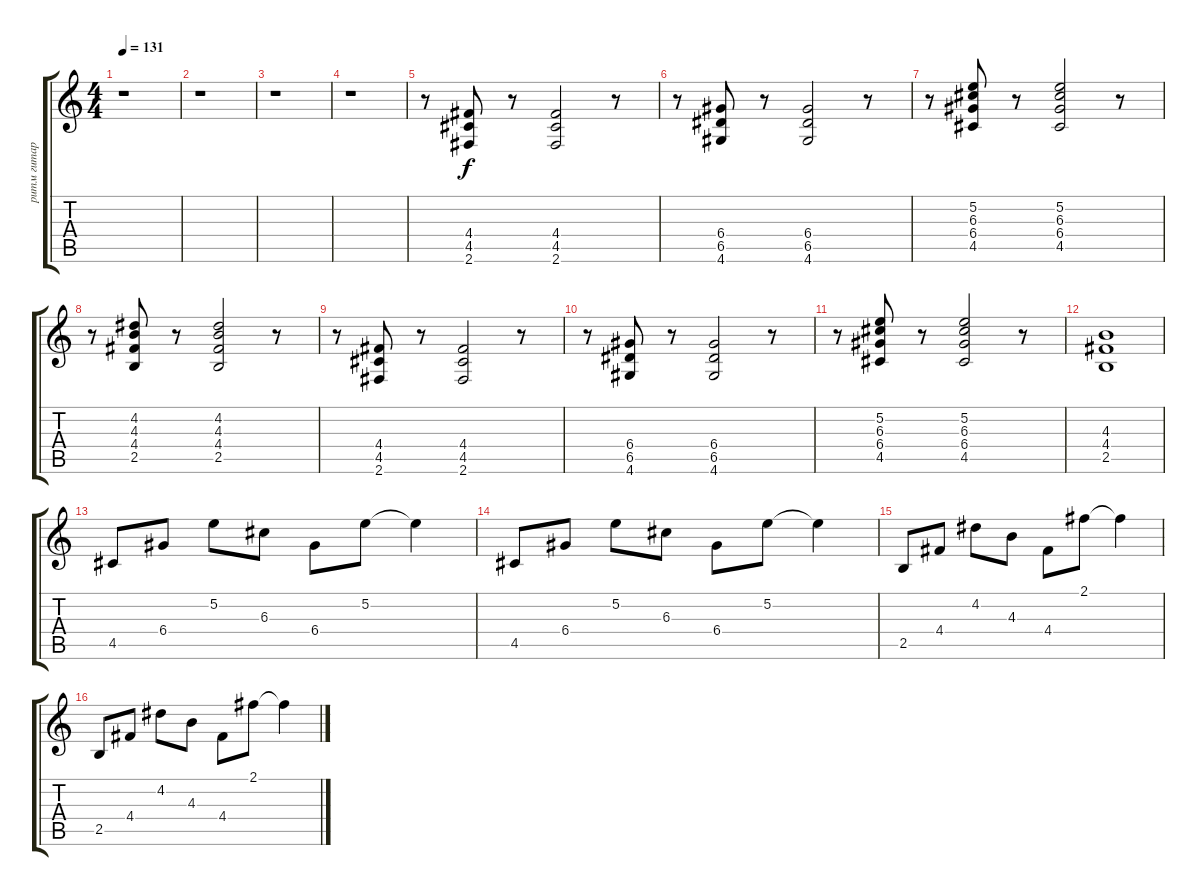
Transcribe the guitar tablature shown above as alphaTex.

\track ("ритм гитара - акустика" "ритм гитар") {instrument acousticguitarsteel}
\staff {score tabs}
\tuning (E4 B3 G3 D3 A2 E2) {hide}
\ts (4 4)
\tempo 131
\clef g2
\ks c
r.1{dy f} |
r.1 |
r.1 |
r.1 |
r.8 (4.4 4.5 2.6).8 r.8 (4.4 4.5 2.6).2 r.8 |
r.8 (6.4 6.5 4.6).8 r.8 (6.4 6.5 4.6).2 r.8 |
r.8 (5.2 6.3 6.4 4.5).8 r.8 (5.2 6.3 6.4 4.5).2 r.8 |
r.8 (4.2 4.3 4.4 2.5).8 r.8 (4.2 4.3 4.4 2.5).2 r.8 |
r.8 (4.4 4.5 2.6).8 r.8 (4.4 4.5 2.6).2 r.8 |
r.8 (6.4 6.5 4.6).8 r.8 (6.4 6.5 4.6).2 r.8 |
r.8 (5.2 6.3 6.4 4.5).8 r.8 (5.2 6.3 6.4 4.5).2 r.8 |
(4.3 4.4 2.5).1 |
4.5.8 6.4.8 5.2.8 6.3.8 6.4.8 5.2.8 5.2{t}.4 |
4.5.8 6.4.8 5.2.8 6.3.8 6.4.8 5.2.8 5.2{t}.4 |
2.5.8 4.4.8 4.2.8 4.3.8 4.4.8 2.1.8 2.1{t}.4 |
2.5.8 4.4.8 4.2.8 4.3.8 4.4.8 2.1.8 2.1{t}.4
